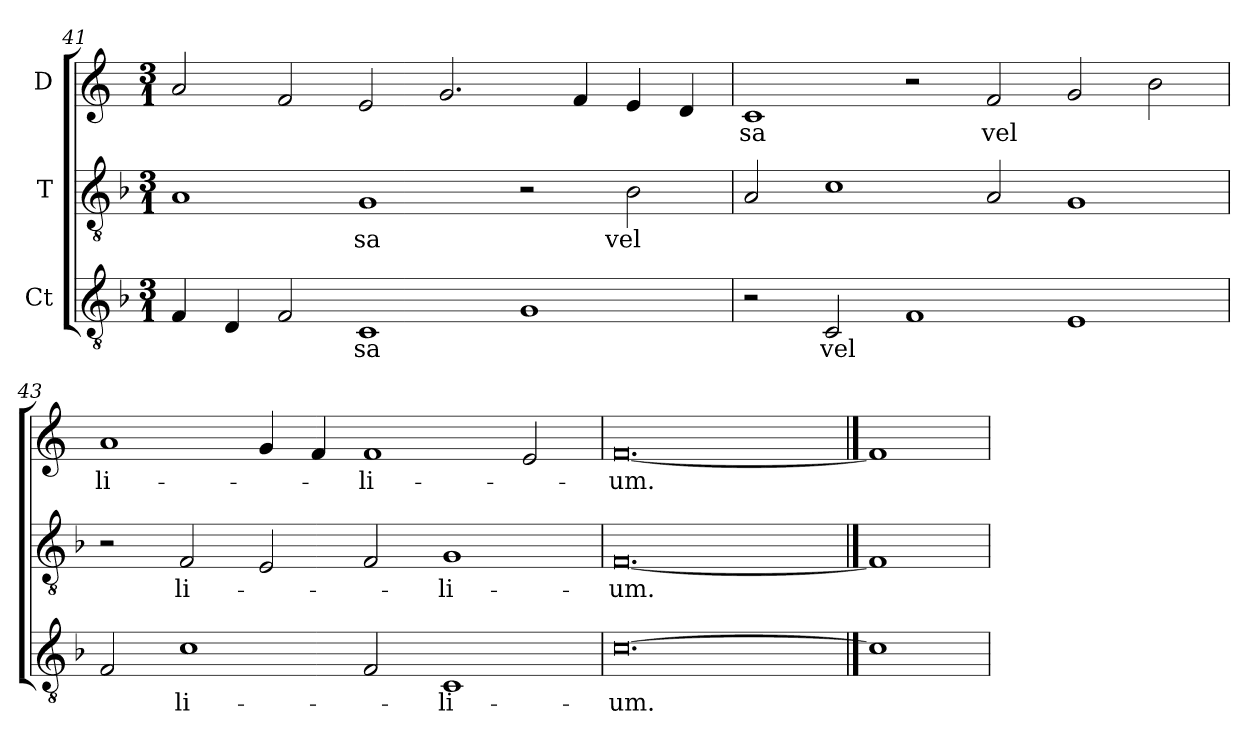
**kern	**text	**kern	**text	**kern	**text
*part3	*part3	*part2	*part2	*part1	*part1
*staff3	*staff3	*staff2	*staff2	*staff1	*staff1
*I"Ct	*	*I"T	*	*I"D	*
*clefGv2	*	*clefGv2	*	*clefG2	*
*ITrd7c12	*	*ITrd7c12	*	*ITrd7c12	*
*k[b-]	*	*k[b-]	*	*k[]	*
*F:	*	*F:	*	*C:	*
*M3/1	*	*M3/1	*	*M3/1	*
=41	=41	=41	=41	=41	=41
4FFi/	.	1AAi/	.	2Ai/	.
4DDi/	.	.	.	.	.
2FFi/	.	.	.	2Fi/	.
!	!LO:LY:b:color=#000000	!	!	!	!
!	!	!	!LO:LY:b:color=#000000	!	!
1CCi/	-sa	1GGi/	-sa	2Ei/	.
.	.	.	.	2.Gi/	.
1GGi/	.	2r	.	.	.
.	.	.	.	4Fi/	.
!	!	!	!LO:LY:b:color=#000000	!	!
.	.	2BB-i\	vel	4Ei/	.
.	.	.	.	4Di/	.
=42	=42	=42	=42	=42	=42
!	!	!	!	!	!LO:LY:b:color=#000000
2r	.	2AAi/	.	1Ci/	-sa
!	!LO:LY:b:color=#000000	!	!	!	!
2CCi/	vel	1Ci\	.	.	.
1FFi/	.	.	.	2r	.
!	!	!	!	!	!LO:LY:b:color=#000000
.	.	2AAi/	.	2Fi/	vel
1EEi/	.	1GGi/	.	2Gi/	.
.	.	.	.	2Bi\	.
=43	=43	=43	=43	=43	=43
!	!	!	!	!	!LO:LY:b:color=#000000
2FFi/	.	2r	.	1Ai/	li-
!	!LO:LY:b:color=#000000	!	!	!	!
!	!	!	!LO:LY:b:color=#000000	!	!
1Ci\	li-	2FFi/	li-	.	.
.	.	2EEi/	.	4Gi/	.
.	.	.	.	4Fi/	.
!	!	!	!	!	!LO:LY:b:color=#000000
2FFi/	.	2FFi/	.	1Fi/	-li-
!	!LO:LY:b:color=#000000	!	!	!	!
!	!	!	!LO:LY:b:color=#000000	!	!
1CCi/	-li-	1GGi/	-li-	.	.
.	.	.	.	2Ei/	.
=44	=44	=44	=44	=44	=44
!	!LO:LY:b:color=#000000	!	!	!	!
!	!	!	!LO:LY:b:color=#000000	!	!
!	!	!	!	!	!LO:LY:b:color=#000000
[0.Ci\	-um.	[0.FFi/	-um.	[0.Fi/	-um.
==45	==45	==45	==45	==45	==45
1Ci\]	.	1FFi/]	.	1Fi/]	.
=	=	=	=	=	=
*-	*-	*-	*-	*-	*-
